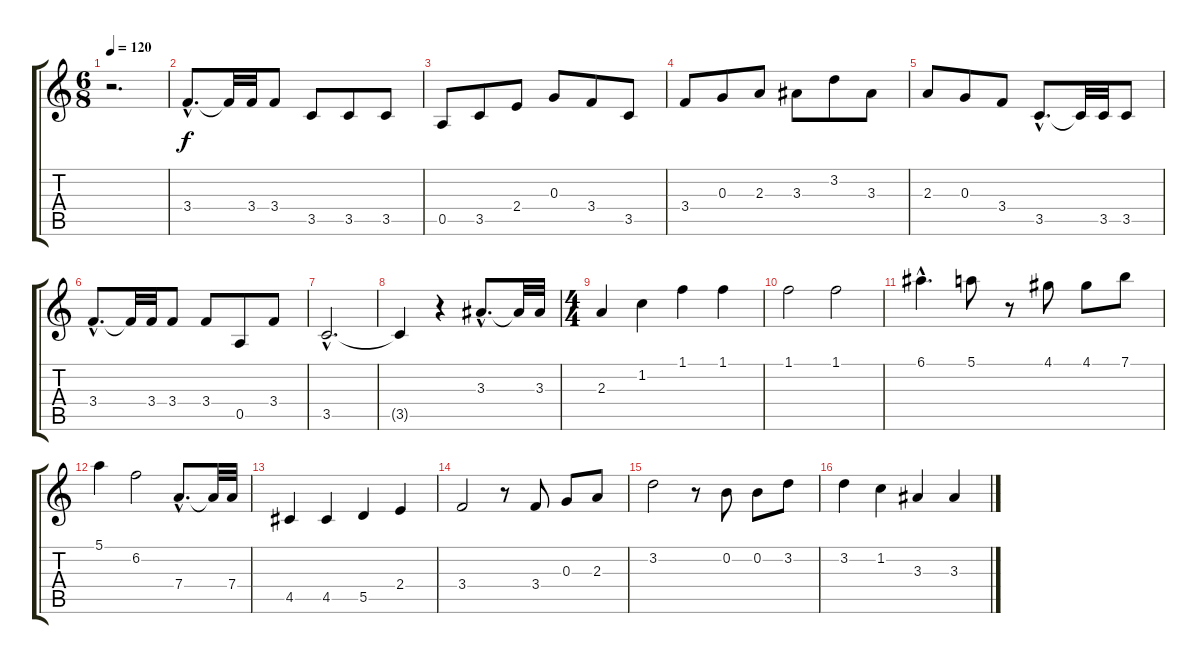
\track "" {instrument electricguitarjazz}
\staff {score tabs}
\tuning (E4 B3 G3 D3 A2 E2) {hide}
\ts (6 8)
\tempo 120
\clef g2
\ks c
r.2{d dy f instrument electricguitarjazz} |
3.4{hac}.8{d} 3.4{t}.32 3.4.32 3.4.8 3.5.8 3.5.8 3.5.8 |
0.5.8 3.5.8 2.4.8 0.3.8 3.4.8 3.5.8 |
3.4.8 0.3.8 2.3.8 3.3.8 3.2.8 3.3.8 |
2.3.8 0.3.8 3.4.8 3.5{hac}.8{d} 3.5{t}.32 3.5.32 3.5.8 |
3.4{hac}.8{d} 3.4{t}.32 3.4.32 3.4.8 3.4.8 0.5.8 3.4.8 |
3.5{hac}.2{d} |
3.5{t}.4 r.4 3.3{hac}.8{d} 3.3{t}.32 3.3.32 |
\ts (4 4)
2.3.4 1.2.4 1.1.4 1.1.4 |
1.1.2 1.1.2 |
6.1{hac}.4{d} 5.1.8 r.8 4.1.8 4.1.8 7.1.8 |
5.1.4 6.2.2 7.4{hac}.8{d} 7.4{t}.32 7.4.32 |
4.5.4 4.5.4 5.5.4 2.4.4 |
3.4.2 r.8 3.4.8 0.3.8 2.3.8 |
3.2.2 r.8 0.2.8 0.2.8 3.2.8 |
3.2.4 1.2.4 3.3.4 3.3.4
